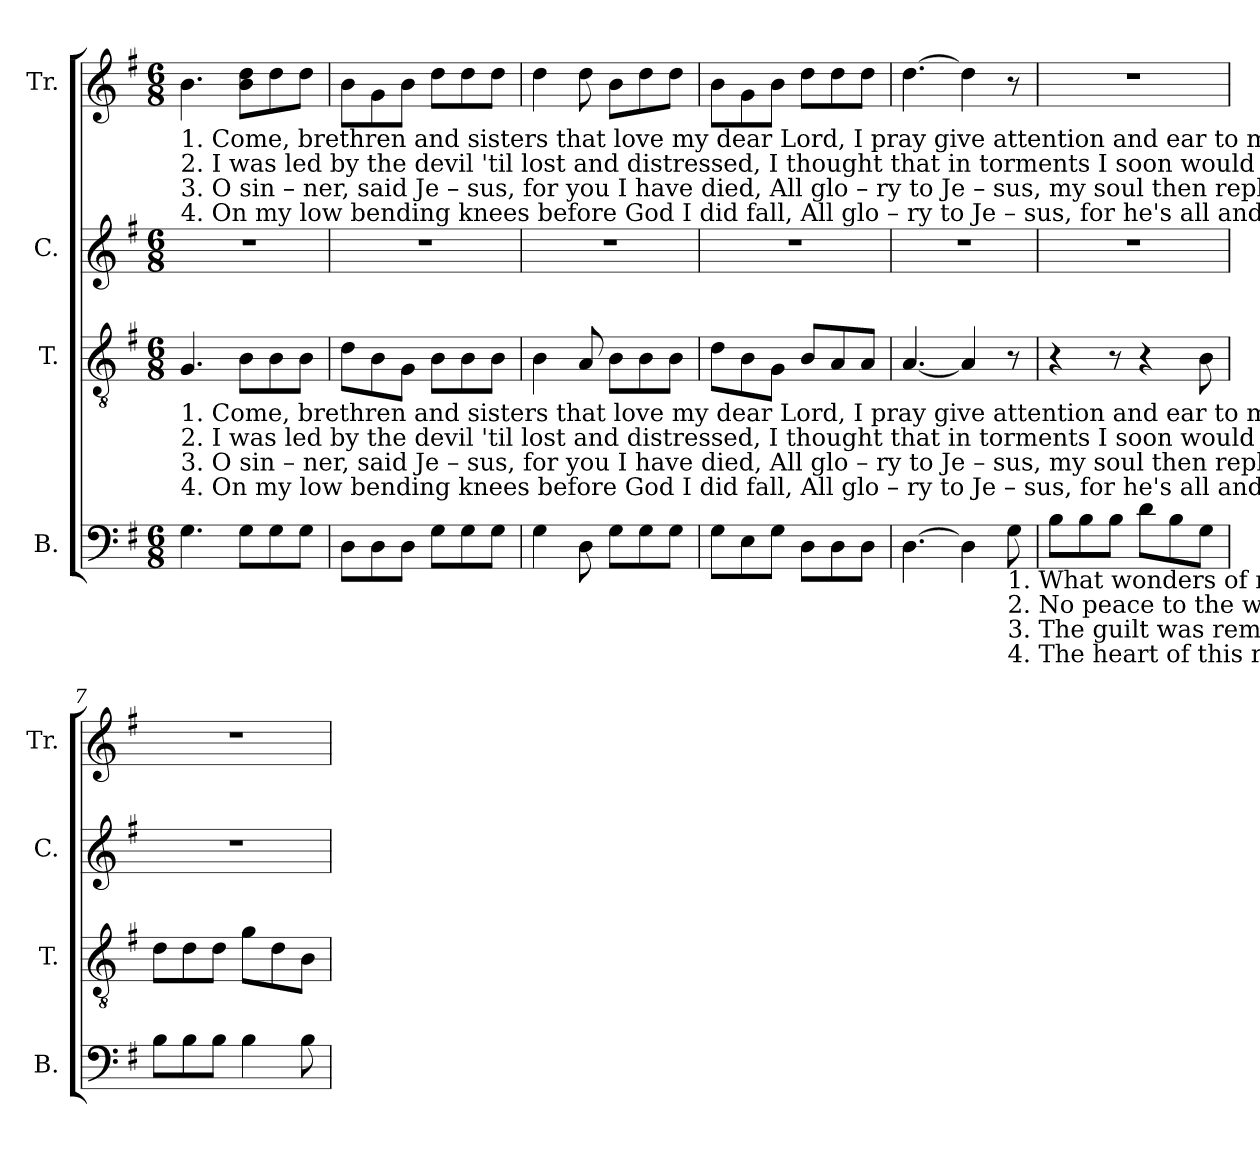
**kern	**kern	**kern	**kern
*part4	*part3	*part2	*part1
*staff4	*staff3	*staff2	*staff1
*I"B.	*I"T.	*I"C.	*I"Tr.
*I'B.	*I'T.	*I'C.	*I'Tr.
*clefF4	*clefGv2	*clefG2	*clefG2
*k[f#]	*k[f#]	*k[f#]	*k[f#]
*M6/8	*M6/8	*M6/8	*M6/8
*MM100	*MM100	*MM100	*MM100
=1	=1	=1	=1
!	!	!	!LO:TX:b:t=1. Come, brethren and sisters that love my dear Lord, I  pray  give  attention  and  ear  to  my  word;
!	!	!	!LO:TX:b:t=2.  I  was  led  by  the  devil  'til  lost  and  distressed,  I thought that in torments I soon would be cast;
!	!	!	!LO:TX:b:t=3.  O  sin – ner,  said  Je – sus,  for  you  I  have  died,  All  glo – ry  to  Je – sus,  my  soul  then  replied&colon;
!	!	!	!LO:TX:b:t=4.  On  my  low  bending  knees before God I did fall,  All  glo – ry  to  Je – sus,  for   he's   all   and   all;
!	!LO:TX:b:t=1. Come, brethren and sisters that love my dear Lord, I  pray  give  attention  and  ear  to  my  word;                                          What wonders of mercy be –	!	!
!	!LO:TX:b:t=2.  I  was  led  by  the  devil  'til  lost  and  distressed,  I thought that in torments I soon would be cast;                                           No peace to the wicked but	!	!
!	!LO:TX:b:t=3.  O  sin – ner,  said  Je – sus,  for  you  I  have  died,  All  glo – ry  to  Je – sus,  my  soul  then  replied&colon;                                        The guilt was re-mo-ved, my	!	!
!	!LO:TX:b:t=4.  On  my  low  bending  knees before God I did fall,  All  glo – ry  to  Je – sus,  for   he's   all   and   all;                                           The heart of this rebel was	!	!
4.G\	4.G/	2.r	4.b\
8G\L	8B\L	.	8b\ 8dd\L
8G\	8B\	.	8dd\
8G\J	8B\J	.	8dd\J
=2	=2	=2	=2
8D\L	8d\L	2.r	8b\L
8D\	8B\	.	8g\
8D\J	8G\J	.	8b\J
8G\L	8B\L	.	8dd\L
8G\	8B\	.	8dd\
8G\J	8B\J	.	8dd\J
=3	=3	=3	=3
4G\	4B\	2.r	4dd\
8D\	8A/	.	8dd\
8G\L	8B\L	.	8b\L
8G\	8B\	.	8dd\
8G\J	8B\J	.	8dd\J
=4	=4	=4	=4
8G\L	8d\L	2.r	8b\L
8E\	8B\	.	8g\
8G\J	8G\J	.	8b\J
8D\L	8B/L	.	8dd\L
8D\	8A/	.	8dd\
8D\J	8A/J	.	8dd\J
=5	=5	=5	=5
[4.D\	[4.A/	2.r	[4.dd\
4D\]	4A/]	.	4dd\]
!LO:TX:b:t=1.  What wonders of mercy, behold now I see,    What	!	!	!
!LO:TX:b:t=2.  No  peace  to  the  wicked  but  all  misery,     No	!	!	!
!LO:TX:b:t=3.  The guilt was removed, my soul did rejoice, The	!	!	!
!LO:TX:b:t=4.  The heart of this rebel was bursted in twain, The	!	!	!
8G\	8r	.	8r
=6	=6	=6	=6
8B\L	4r	2.r	2.r
8B\	.	.	.
8B\J	8r	.	.
8d\L	4r	.	.
8B\	.	.	.
8G\J	8B\	.	.
=7	=7	=7	=7
8B\L	8d\L	2.r	2.r
8B\	8d\	.	.
8B\J	8d\J	.	.
4B\	8g\L	.	.
.	8d\	.	.
8B\	8B\J	.	.
=	=	=	=
*-	*-	*-	*-
